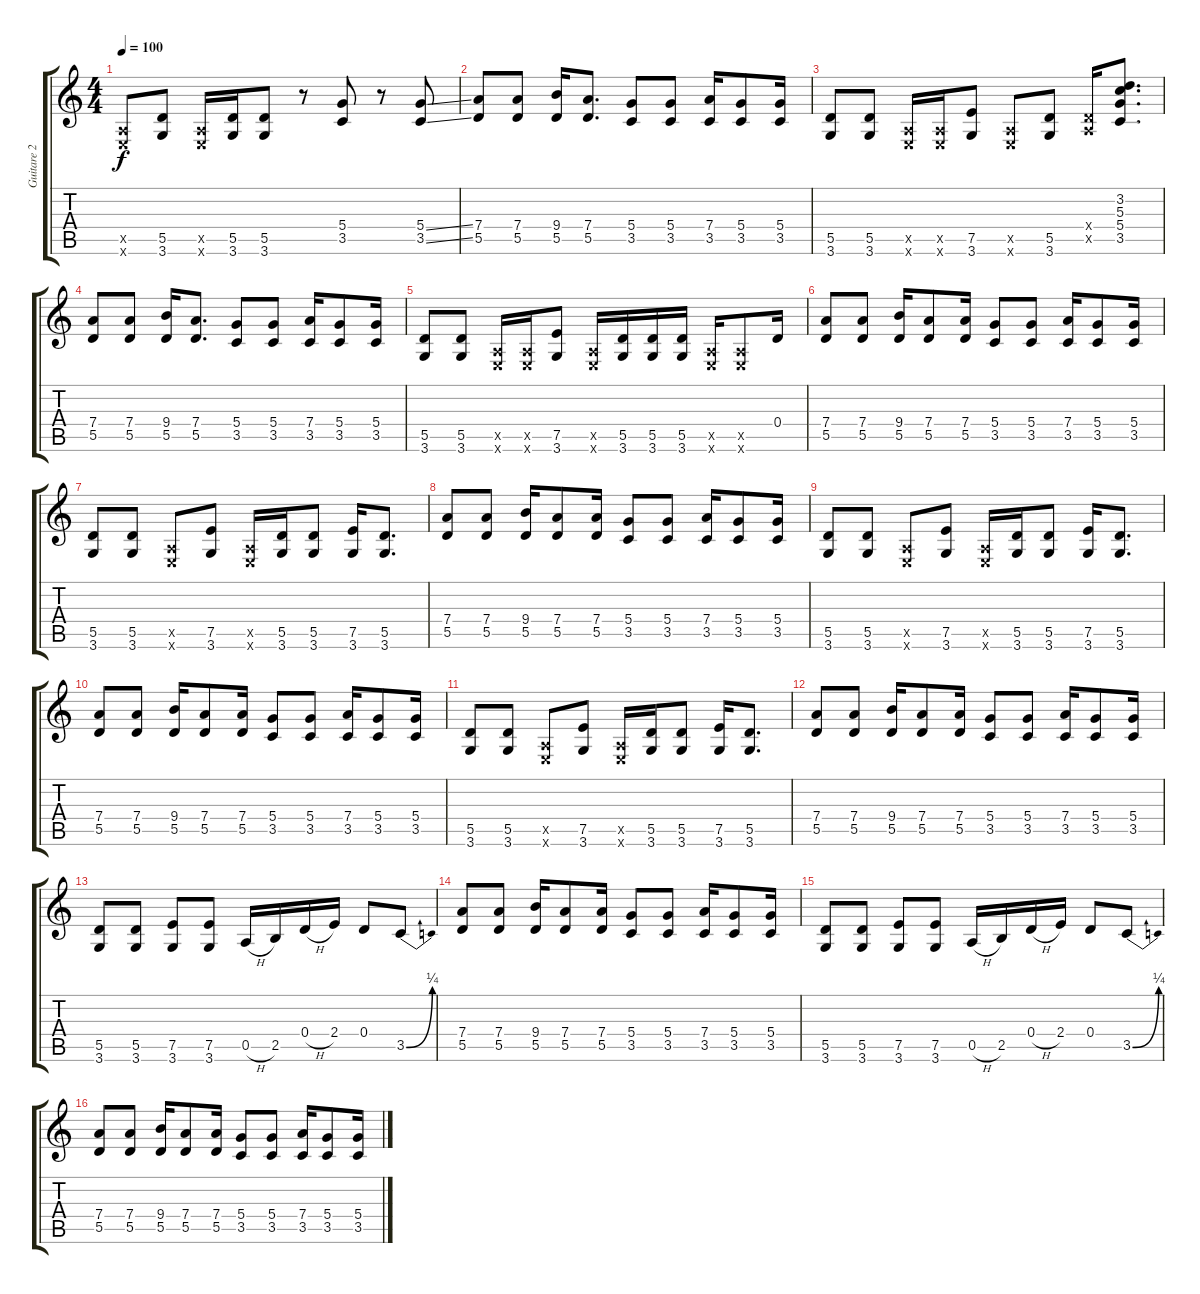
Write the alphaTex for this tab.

\track ("Guitare 2" "Guitare 2") {instrument overdrivenguitar}
\staff {score tabs}
\tuning (E4 B3 G3 D3 A2 E2) {hide}
\ts (4 4)
\tempo 100
\clef g2
\ks c
(0.5{x} 0.6{x}).8{dy f} (5.5 3.6).8 (0.5{x} 0.6{x}).16 (5.5 3.6).16 (5.5 3.6).8 r.8 (5.4 3.5).8 r.8 (5.4{ss} 3.5{ss}).8 |
(7.4 5.5).8 (7.4 5.5).8 (9.4 5.5).16 (7.4 5.5).8{d} (5.4 3.5).8 (5.4 3.5).8 (7.4 3.5).16 (5.4 3.5).8 (5.4 3.5).16 |
(5.5 3.6).8 (5.5 3.6).8 (0.5{x} 0.6{x}).16 (0.5{x} 0.6{x}).16 (7.5 3.6).8 (0.5{x} 0.6{x}).8 (5.5 3.6).8 (0.4{x} 0.5{x}).16 (3.2 5.3 5.4 3.5).8{d} |
(7.4 5.5).8 (7.4 5.5).8 (9.4 5.5).16 (7.4 5.5).8{d} (5.4 3.5).8 (5.4 3.5).8 (7.4 3.5).16 (5.4 3.5).8 (5.4 3.5).16 |
(5.5 3.6).8 (5.5 3.6).8 (0.5{x} 0.6{x}).16 (0.5{x} 0.6{x}).16 (7.5 3.6).8 (0.5{x} 0.6{x}).16 (5.5 3.6).16 (5.5 3.6).16 (5.5 3.6).16 (0.5{x} 0.6{x}).16 (0.5{x} 0.6{x}).8 0.4.16 |
(7.4 5.5).8 (7.4 5.5).8 (9.4 5.5).16 (7.4 5.5).8 (7.4 5.5).16 (5.4 3.5).8 (5.4 3.5).8 (7.4 3.5).16 (5.4 3.5).8 (5.4 3.5).16 |
(5.5 3.6).8 (5.5 3.6).8 (0.5{x} 0.6{x}).8 (7.5 3.6).8 (0.5{x} 0.6{x}).16 (5.5 3.6).16 (5.5 3.6).8 (7.5 3.6).16 (5.5 3.6).8{d} |
(7.4 5.5).8 (7.4 5.5).8 (9.4 5.5).16 (7.4 5.5).8 (7.4 5.5).16 (5.4 3.5).8 (5.4 3.5).8 (7.4 3.5).16 (5.4 3.5).8 (5.4 3.5).16 |
(5.5 3.6).8 (5.5 3.6).8 (0.5{x} 0.6{x}).8 (7.5 3.6).8 (0.5{x} 0.6{x}).16 (5.5 3.6).16 (5.5 3.6).8 (7.5 3.6).16 (5.5 3.6).8{d} |
(7.4 5.5).8 (7.4 5.5).8 (9.4 5.5).16 (7.4 5.5).8 (7.4 5.5).16 (5.4 3.5).8 (5.4 3.5).8 (7.4 3.5).16 (5.4 3.5).8 (5.4 3.5).16 |
(5.5 3.6).8 (5.5 3.6).8 (0.5{x} 0.6{x}).8 (7.5 3.6).8 (0.5{x} 0.6{x}).16 (5.5 3.6).16 (5.5 3.6).8 (7.5 3.6).16 (5.5 3.6).8{d} |
(7.4 5.5).8 (7.4 5.5).8 (9.4 5.5).16 (7.4 5.5).8 (7.4 5.5).16 (5.4 3.5).8 (5.4 3.5).8 (7.4 3.5).16 (5.4 3.5).8 (5.4 3.5).16 |
(5.5 3.6).8 (5.5 3.6).8 (7.5 3.6).8 (7.5 3.6).8 0.5{h}.16 2.5.16 0.4{h}.16 2.4.16 0.4.8 3.5{be (bend 0 0 60 1)}.8 |
(7.4 5.5).8 (7.4 5.5).8 (9.4 5.5).16 (7.4 5.5).8 (7.4 5.5).16 (5.4 3.5).8 (5.4 3.5).8 (7.4 3.5).16 (5.4 3.5).8 (5.4 3.5).16 |
(5.5 3.6).8 (5.5 3.6).8 (7.5 3.6).8 (7.5 3.6).8 0.5{h}.16 2.5.16 0.4{h}.16 2.4.16 0.4.8 3.5{be (bend 0 0 60 1)}.8 |
(7.4 5.5).8 (7.4 5.5).8 (9.4 5.5).16 (7.4 5.5).8 (7.4 5.5).16 (5.4 3.5).8 (5.4 3.5).8 (7.4 3.5).16 (5.4 3.5).8 (5.4 3.5).16
